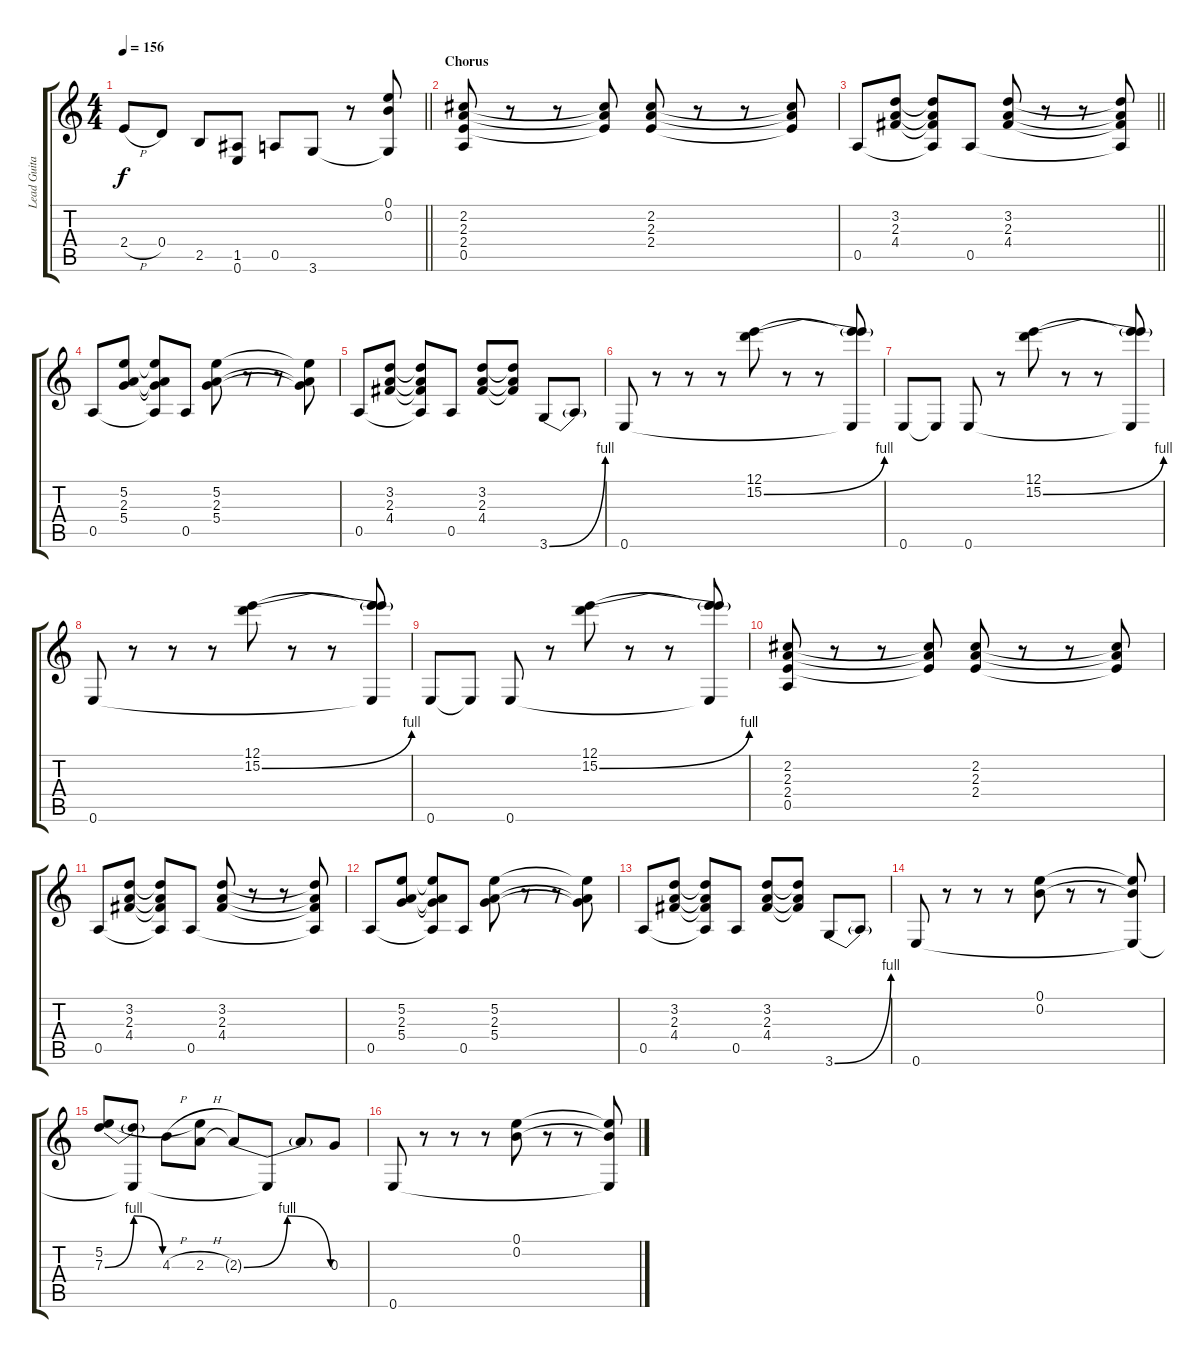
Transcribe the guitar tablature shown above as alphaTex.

\track ("Lead Guitar" "Lead Guita") {instrument overdrivenguitar}
\staff {score tabs}
\tuning (E4 B3 G3 D3 A2 E2) {hide}
\ts (4 4)
\tempo 156
\clef g2
\barLineRight lightlight
\ks c
2.4{h}.8{dy f} 0.4.8 2.5.8 (1.5 0.6{t}).8 0.5.8 3.6.8 r.8 (0.1{t} 0.2{t} 3.6{t}).8 |
\section ("" "Chorus")
(2.2 2.3 2.4 0.5).8 r.8 r.8 (2.2{t} 2.3{t} 2.4{t}).8 (2.2 2.3 2.4).8 r.8 r.8 (2.2{t} 2.3{t} 2.4{t}).8 |
\barLineRight lightlight
0.5.8 (3.2 2.3 4.4).8 (3.2{t} 2.3{t} 4.4{t} 0.5{t}).8 0.5.8 (3.2 2.3 4.4).8 r.8 r.8 (3.2{t} 2.3{t} 4.4{t} 0.5{t}).8 |
\section ("" "")
0.5.8 (5.2 2.3 5.4).8 (5.2{t} 2.3{t} 5.4{t} 0.5{t}).8 0.5.8 (5.2 2.3 5.4).8 r.8 r.8 (5.2{t} 2.3{t} 5.4{t}).8 |
0.5.8 (3.2 2.3 4.4).8 (3.2{t} 2.3{t} 4.4{t} 0.5{t}).8 0.5.8 (3.2 2.3 4.4).8 (3.2{t} 2.3{t} 4.4{t}).8 3.6{be (bend 0 0 60 4)}.8 3.6{t}.8 |
0.6.8 r.8 r.8 r.8 (12.1 15.2{be (bend 0 0 60 4)}).8 r.8 r.8 (12.1{t} 15.2{t} 0.6{t}).8 |
0.6.8 0.6{t}.8 0.6.8 r.8 (12.1 15.2{be (bend 0 0 60 4)}).8 r.8 r.8 (12.1{t} 15.2{t} 0.6{t}).8 |
0.6.8 r.8 r.8 r.8 (12.1 15.2{be (bend 0 0 60 4)}).8 r.8 r.8 (12.1{t} 15.2{t} 0.6{t}).8 |
0.6.8 0.6{t}.8 0.6.8 r.8 (12.1 15.2{be (bend 0 0 60 4)}).8 r.8 r.8 (12.1{t} 15.2{t} 0.6{t}).8 |
(2.2 2.3 2.4 0.5).8 r.8 r.8 (2.2{t} 2.3{t} 2.4{t}).8 (2.2 2.3 2.4).8 r.8 r.8 (2.2{t} 2.3{t} 2.4{t}).8 |
0.5.8 (3.2 2.3 4.4).8 (3.2{t} 2.3{t} 4.4{t} 0.5{t}).8 0.5.8 (3.2 2.3 4.4).8 r.8 r.8 (3.2{t} 2.3{t} 4.4{t} 0.5{t}).8 |
0.5.8 (5.2 2.3 5.4).8 (5.2{t} 2.3{t} 5.4{t} 0.5{t}).8 0.5.8 (5.2 2.3 5.4).8 r.8 r.8 (5.2{t} 2.3{t} 5.4{t}).8 |
0.5.8 (3.2 2.3 4.4).8 (3.2{t} 2.3{t} 4.4{t} 0.5{t}).8 0.5.8 (3.2 2.3 4.4).8 (3.2{t} 2.3{t} 4.4{t}).8 3.6{be (bend 0 0 60 4)}.8 3.6{t}.8 |
0.6.8 r.8 r.8 r.8 (0.1 0.2).8 r.8 r.8 (0.1{t} 0.2{t} 0.6{t}).8 |
(5.2 7.3{be (bendrelease 0 0 30 4 45 4 60 0)}).8 (7.3{t} 0.6{t}).8 4.3{h}.8 (5.2{t} 2.3{h}).8 2.3{be (bendrelease 0 0 30 4 45 4 60 0) t}.8 0.6{t}.8 2.3{t}.8 0.3.8 |
0.6.8 r.8 r.8 r.8 (0.1 0.2).8 r.8 r.8 (0.1{t} 0.2{t} 0.6{t}).8
